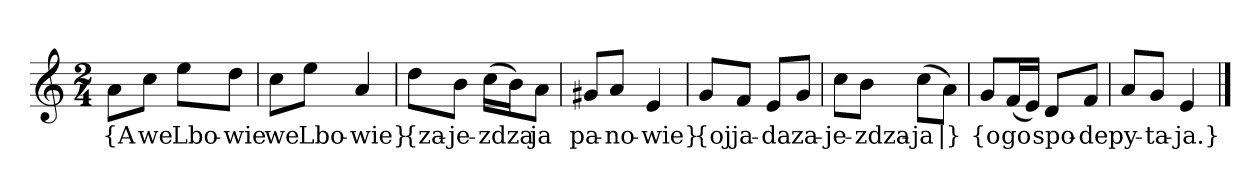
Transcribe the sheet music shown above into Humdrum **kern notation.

**kern	**text
*part1	*part1
*staff1	*staff1
*clefG2	*
*k[]	*
*a:	*
*M2/4	*
=	=
8a\L	{A
8cc\J	we
8ee\L	Lbo-
8dd\J	-wie
=2	=2
8cc\L	we
8ee\J	Lbo-
4a	-wie}
=3y	=3y
8dd\L	{za-
8b\J	-je-
(16cc\LL	-zdza
16b\J)	--
8a\J	-ja
=4	=4
8g#X/L	pa-
8a/J	-no-
4e	-wie}
=5y	=5y
8g/L	{oj
8f/J	ja-
8e/L	-da
8g/J	za-
=6	=6
8cc\L	-je-
8b\J	-zdza-
(8cc\L	-ja
8a\J)	|}
=7y	=7y
8g/L	{o
(16f/L	go
16e/JJ)	--
8d/L	-spo-
8f/J	-de
=8	=8
8a/L	py-
8g/J	-ta-
4e	-ja.}
==	==
*-	*-
